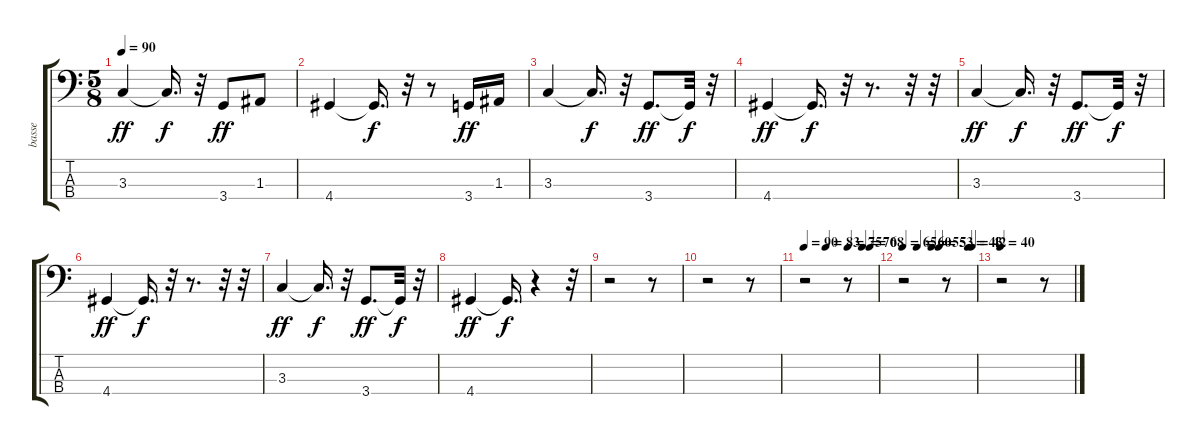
\track ("basse" "basse") {instrument electricbassfinger}
\staff {score tabs}
\tuning (G2 D2 A1 E1) {hide}
\ts (5 8)
\tempo 90
\clef f4
\ks c
3.3.4{dy ff} 3.3{t}.16{d dy f} r.32 3.4.8{dy ff} 1.3.8 |
4.4.4 4.4{t}.16{d dy f} r.32 r.8 3.4.16{dy ff} 1.3.16 |
3.3.4 3.3{t}.16{d dy f} r.32 3.4.8{d dy ff} 3.4{t}.32{dy f} r.32 |
4.4.4{dy ff} 4.4{t}.16{d dy f} r.32 r.8{d} r.32 r.32 |
3.3.4{dy ff} 3.3{t}.16{d dy f} r.32 3.4.8{d dy ff} 3.4{t}.32{dy f} r.32 |
4.4.4{dy ff} 4.4{t}.16{d dy f} r.32 r.8{d} r.32 r.32 |
3.3.4{dy ff} 3.3{t}.16{d dy f} r.32 3.4.8{d dy ff} 3.4{t}.32{dy f} r.32 |
4.4.4{dy ff} 4.4{t}.16{d dy f} r.4 r.32 |
r.2 r.8 |
r.2 r.8 |
\tempo 90
\tempo (83 0.3)
\tempo (75 0.6)
\tempo (70 0.8)
\tempo (68 0.9)
r.2 r.8 |
\tempo 65
\tempo (60 0.2)
\tempo (55 0.4)
\tempo (53 0.5)
\tempo (43 0.9)
\tempo (42 0.95)
r.2 r.8 |
\tempo 40
r.2 r.8
